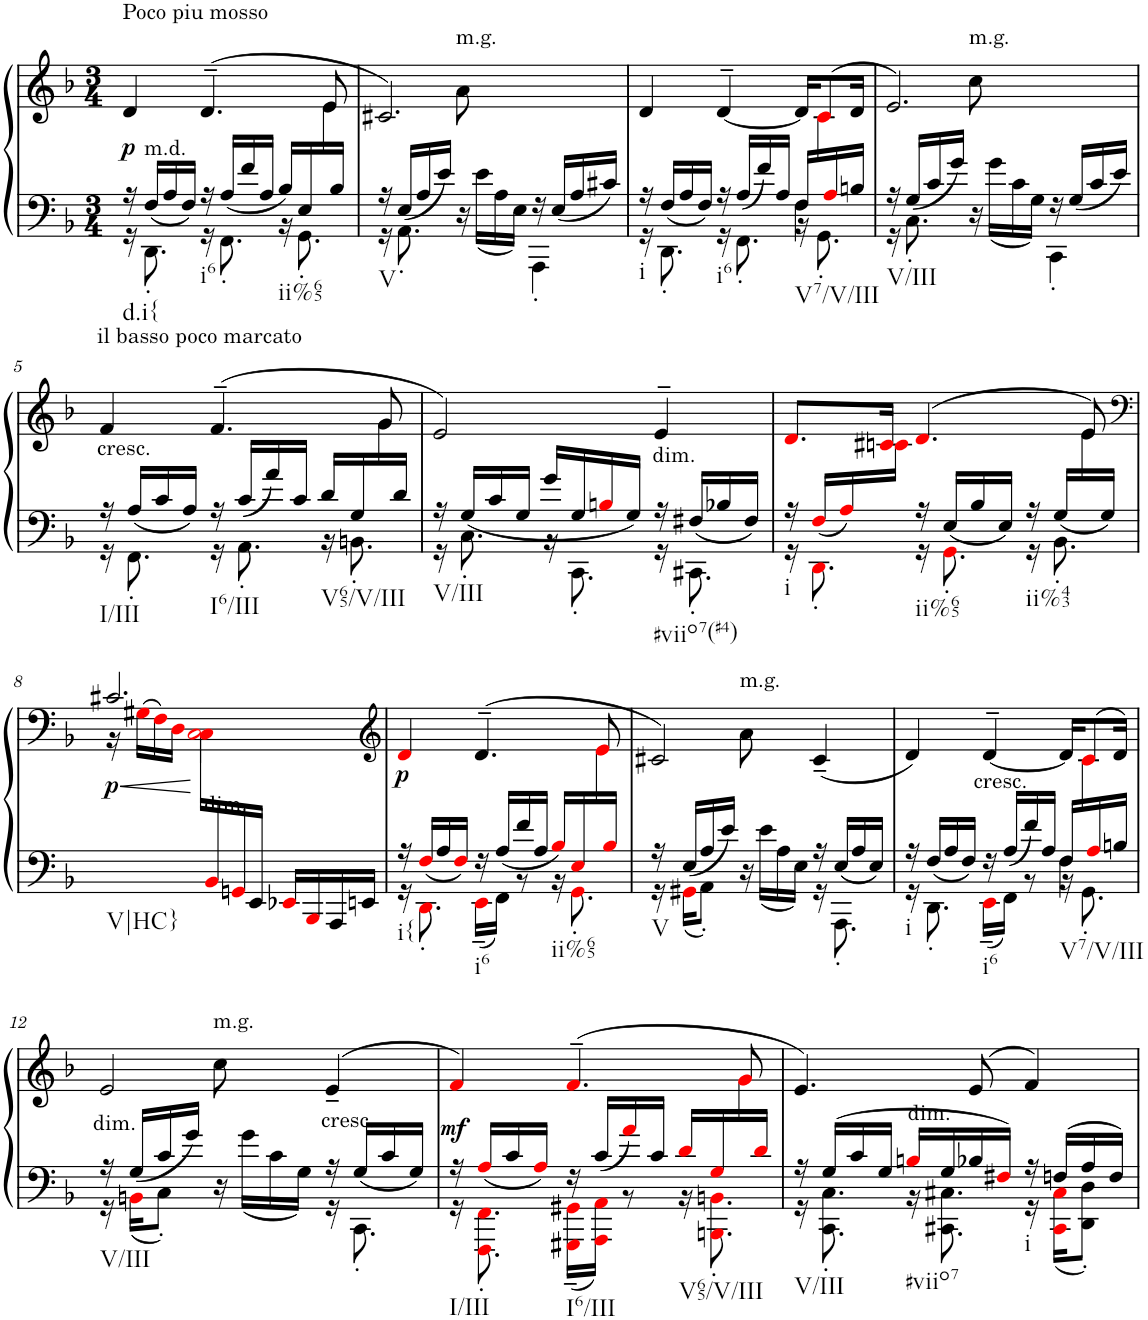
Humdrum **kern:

**kern	**kern	**dynam
*part1	*part1	*part1
*staff2	*staff1	*staff1/2
*I"Piano	*	*
*I'Pno.	*	*
*clefF4	*clefG2	*
*k[b-]	*k[b-]	*
*M3/4	*M3/4	*
=1	=1	=1
*^	*^	*
!	!	!LO:TX:a:t=Poco piu mosso	!	!
!LO:TX:b:t=d.i{	!	!	!	!
!	!	!	!	!LO:DY:b
16r	16r	4d/	8ryy	p
!LO:TX:a:t=m.d.	!	!	!	!
!LO:TX:b:t=il basso poco marcato	!	!	!	!
16F/LL	8.DD'\	.	.	.
*	*	*v	*v	*
16A/	.	.	.
16F/JJ	.	.	.
!LO:TX:b:t=i6	!	!	!
16r	16r	(>4.d~>/	.
16A/LL	8.FF'\	.	.
16f/	.	.	.
16A/JJ	.	.	.
!LO:TX:b:t=ii%65	!	!	!
16B-/LL	16r	.	.
16E/	8.GG'\	.	.
*	*	*^	*
16ryy	.	8e/	16e\	.
16B-/JJ	.	.	16ryy	.
=2	=2	=2	=2	=2
!LO:TX:b:t=V	!	!	!	!
16r	16r	2.c#X/)	4ryy	.
16E/LL	8.AA'\	.	.	.
16A/	.	.	.	.
16e/JJ	.	.	.	.
!	!	!	!LO:TX:a:t=m.g.	!
16r	4ryy	.	8a\	.
16e\LL	.	.	.	.
16A\	.	.	8ryy	.
16E\JJ	.	.	.	.
16r	4AAA'\	.	4ryy	.
16E/LL	.	.	.	.
16A/	.	.	.	.
16c#X/JJ	.	.	.	.
=3	=3	=3	=3	=3
*	*^	*	*	*
!LO:TX:b:t=i	!	!	!	!	!
16r	16r	2ryy	4d/	16ryy	.
*	*	*	*v	*v	*
16F/LL	8.DD'\	.	.	.
16A/	.	.	.	.
16F/JJ	.	.	.	.
!LO:TX:b:t=i6	!	!	!	!
16r	16r	.	[4d~>/	.
16A/LL	8.FF'\	.	.	.
16f/	.	.	.	.
16A/JJ	.	.	.	.
!LO:TX:b:t=V7/V/III	!	!	!	!
16F/LL	16r	4F\	16d/KL]	.
*	*	*	*^	*
16ryy	8.GG'\	.	(>8ci/	16ci\	.
16Ai/	.	.	.	8ryy	.
16Bn/JJ	.	.	16d/Jk	.	.
=4	=4	=4	=4	=4	=4
!LO:TX:b:t=V/III	!	!	!	!	!
16r	16r	2.ryy	2.e/)	4ryy	.
16G/LL	8.C'\	.	.	.	.
16c/	.	.	.	.	.
16g/JJ	.	.	.	.	.
!	!	!	!	!LO:TX:a:t=m.g.	!
16r	4ryy	.	.	8cc\	.
16g\LL	.	.	.	.	.
16c\	.	.	.	8ryy	.
16G\JJ	.	.	.	.	.
16r	4CC'\	.	.	4ryy	.
16G/LL	.	.	.	.	.
16c/	.	.	.	.	.
16e/JJ	.	.	.	.	.
*	*v	*v	*	*	*
!!LO:LB:g=z	!!
=5	=5	=5	=5	=5
!	!	!LO:TX:b:t=cresc.	!	!
!LO:TX:b:t=I/III	!	!	!	!
16r	16r	4f/	8ryy	.
16A/LL	8.FF'\	.	.	.
*	*	*v	*v	*
16c/	.	.	.
16A/JJ	.	.	.
!LO:TX:b:t=I6/III	!	!	!
16r	16r	(>4.f~>/	.
16c/LL	8.AA'\	.	.
16a/	.	.	.
16c/JJ	.	.	.
!LO:TX:b:t=V65/V/III	!	!	!
16d/LL	16r	.	.
16G/	8.BBn'\	.	.
*	*	*^	*
16ryy	.	8g/	16g\	.
16d/JJ	.	.	16ryy	.
=6	=6	=6	=6	=6
!LO:TX:b:t=V/III	!	!	!	!
*	*	*v	*v	*
16r	16r	2e/)	.
16G/LL	8.C'\	.	.
16c/	.	.	.
16G/JJ	.	.	.
16g/LL	16r	.	.
16G/	8.CC'\	.	.
16Bni/	.	.	.
16G/JJ	.	.	.
!	!	!LO:TX:b:t=dim.	!
!LO:TX:b:t=#viio7(#4)	!	!	!
16r	16r	4e~>/	.
16F#X/LL	8.CC#X'\	.	.
16B-X/	.	.	.
16F#/JJ	.	.	.
=7	=7	=7	=7
*	*	*^	*
!LO:TX:b:t=ii%65	!	!	!	!
16r	16r	8.di/L	8.ryy	.
16Fi/LL	8.DD'i\	.	.	.
16Ai/	.	.	.	.
16ryy	.	16c#Xi/Jk	16cni\JJ	.
!LO:TX:b:t=ii%43	!	!	!	!
16r	16r	(>4.di/	4.ryy	.
16E/LL	8.GG'i\	.	.	.
16B-/	.	.	.	.
16E/JJ	.	.	.	.
!LO:TX:b:t=i	!	!	!	!
16r	16r	.	.	.
16G/LL	8.BB-'\	.	.	.
16ryy	.	8e/)	16e\	.
16G/JJ	.	.	16ryy	.
*v	*v	*	*	*
*	*v	*v	*
!!LO:LB:g=z
=8	=8	=8
*	*clefF4	*
*	*^	*
*	*	*^	*
!LO:TX:b:t=V|HC}	!	!	!	!
!	!	!	!	!LO:DY:b
4ryy	2.c#X/	16r	4ryy	p
!	!	!	!	!LO:HP:b
.	.	(>16G#Xi\LL	.	<
.	.	16Fi\)	.	[
.	.	16Di\JJ	.	.
16ryy	.	2Ci\	16Ci\LL	.
!LO:TX:a:t=dim.	!	!	!	!
16BB-i/	.	.	4..ryy	.
16GGni/	.	.	.	.
16EE/JJ	.	.	.	.
16EE-Xi/LL	.	.	.	.
16BBB-i/	.	.	.	.
16AAA/	.	.	.	.
16EEn/JJ	.	.	.	.
*	*v	*v	*v	*
=9	=9	=9
*	*clefG2	*
*^	*^	*
!LO:TX:b:t=ii%65	!	!	!	!
!	!	!	!	!LO:DY:b
16r	16r	4di/	8ryy	p
16Fi/LL	8.DD'i\	.	.	.
*	*	*v	*v	*
16A/	.	.	.
16Fi/JJ	.	.	.
!LO:TX:b:t=i{	!	!	!
16r	16EE~i\LL	(>4.d~>/	.
16A/LL	16FF\JJ	.	.
16f/	8r	.	.
16A/JJ	.	.	.
!LO:TX:b:t=i6	!	!	!
16B-i/LL	16r	.	.
16Ei/	8.GG'i\	.	.
*	*	*^	*
16ryy	.	8ei/	16ei\	.
16B-i/JJ	.	.	16ryy	.
=10	=10	=10	=10	=10
!LO:TX:b:t=V	!	!	!	!
16r	16r	2c#X/)	4ryy	.
16E/LL	16GG#Xi\KL	.	.	.
16A/	8AA'\J	.	.	.
16e/JJ	.	.	.	.
!	!	!	!LO:TX:a:t=m.g.	!
16r	4ryy	.	8a\	.
16e\LL	.	.	.	.
16A\	.	.	8ryy	.
16E\JJ	.	.	.	.
16r	16r	(<4c#~/	4ryy	.
16E/LL	8.AAA'\	.	.	.
16A/	.	.	.	.
16E/JJ	.	.	.	.
=11	=11	=11	=11	=11
*	*^	*	*	*
!LO:TX:b:t=i	!	!	!	!	!
16r	16r	2ryy	4d/)	16ryy	.
*	*	*	*v	*v	*
16F/LL	8.DD'\	.	.	.
!LO:TX:a:t=cresc.	!	!	!	!
16A/	.	.	.	.
16F/JJ	.	.	.	.
!LO:TX:b:t=i6	!	!	!	!
16r	16EE~i\LL	.	[4d~>/	.
16A/LL	16FF\JJ	.	.	.
16f/	8r	.	.	.
16A/JJ	.	.	.	.
!LO:TX:b:t=V7/V/III	!	!	!	!
16F/LL	16r	4F\	16d/KL]	.
*	*	*	*^	*
16ryy	8.GG'\	.	(>8ci/	16ci\	.
16Ai/	.	.	.	8ryy	.
16Bn/JJ	.	.	16d/Jk)	.	.
*	*v	*v	*	*	*
!!LO:LB:g=z	!!
=12	=12	=12	=12	=12
!LO:TX:a:t=dim.	!	!	!	!
!LO:TX:b:t=V/III	!	!	!	!
16r	16r	2e/	4ryy	.
16G/LL	16BBni\KL	.	.	.
16c/	8C'\J	.	.	.
16g/JJ	.	.	.	.
!	!	!	!LO:TX:a:t=m.g.	!
16r	4ryy	.	8cc\	.
16g\LL	.	.	.	.
16c\	.	.	8ryy	.
16G\JJ	.	.	.	.
!LO:TX:a:t=cresc.	!	!	!	!
16r	16r	(>4e~/	4ryy	.
16G/LL	8.CC'\	.	.	.
16c/	.	.	.	.
16G/JJ	.	.	.	.
=13	=13	=13	=13	=13
*	*^	*	*	*
!LO:TX:b:t=I6/III	!	!	!	!	!
!	!	!	!	!	!LO:DY:a=2
16r	16r	2ryy	4fi/)	8ryy	mf
16Ai/LL	8.FFFi\' 8.FFi\'	.	.	.	.
*	*	*	*v	*v	*
16c/	.	.	.	.
16Ai/JJ	.	.	.	.
!LO:TX:b:t=V65/V/III	!	!	!	!
16r	16GGG#Xi\~ 16GG#Xi\~LL	.	(>4.f~>i/	.
16c/LL	16AAAi\ 16AAi\JJ	.	.	.
16ai/	8r	.	.	.
16c/JJ	.	.	.	.
!LO:TX:b:t=I/III	!	!	!	!
16di/LL	16r	4ryy	.	.
16Gi/	8.BBBni\' 8.BBni\'	.	.	.
*	*	*	*^	*
16ryy	.	.	8gi/	16gi\	.
16di/JJ	.	.	.	16ryy	.
=14	=14	=14	=14	=14	=14
!LO:TX:b:t=V/III	!	!	!	!	!
*	*	*	*v	*v	*
16r	16r	2ryy	4.e/)	.
16G/LL	8.CC\' 8.C\'	.	.	.
16c/	.	.	.	.
16G/JJ	.	.	.	.
!LO:TX:a:t=dim.	!	!	!	!
!LO:TX:b:t=#viio7	!	!	!	!
16Bni/LL	16r	.	.	.
16G/	8.CC#X\ 8.C#X\	.	.	.
16B-X/	.	.	(>8e/	.
16F#Xi/JJ	.	.	.	.
!LO:TX:b:t=i	!	!	!	!
16r	16r	4ryy	4f/)	.
16Fn/LL	16CC#i\ 16C#i\KL	.	.	.
16A/	8DD\' 8D\'J	.	.	.
16F/JJ	.	.	.	.
*v	*v	*v	*	*
=	=	=
*-	*-	*-
